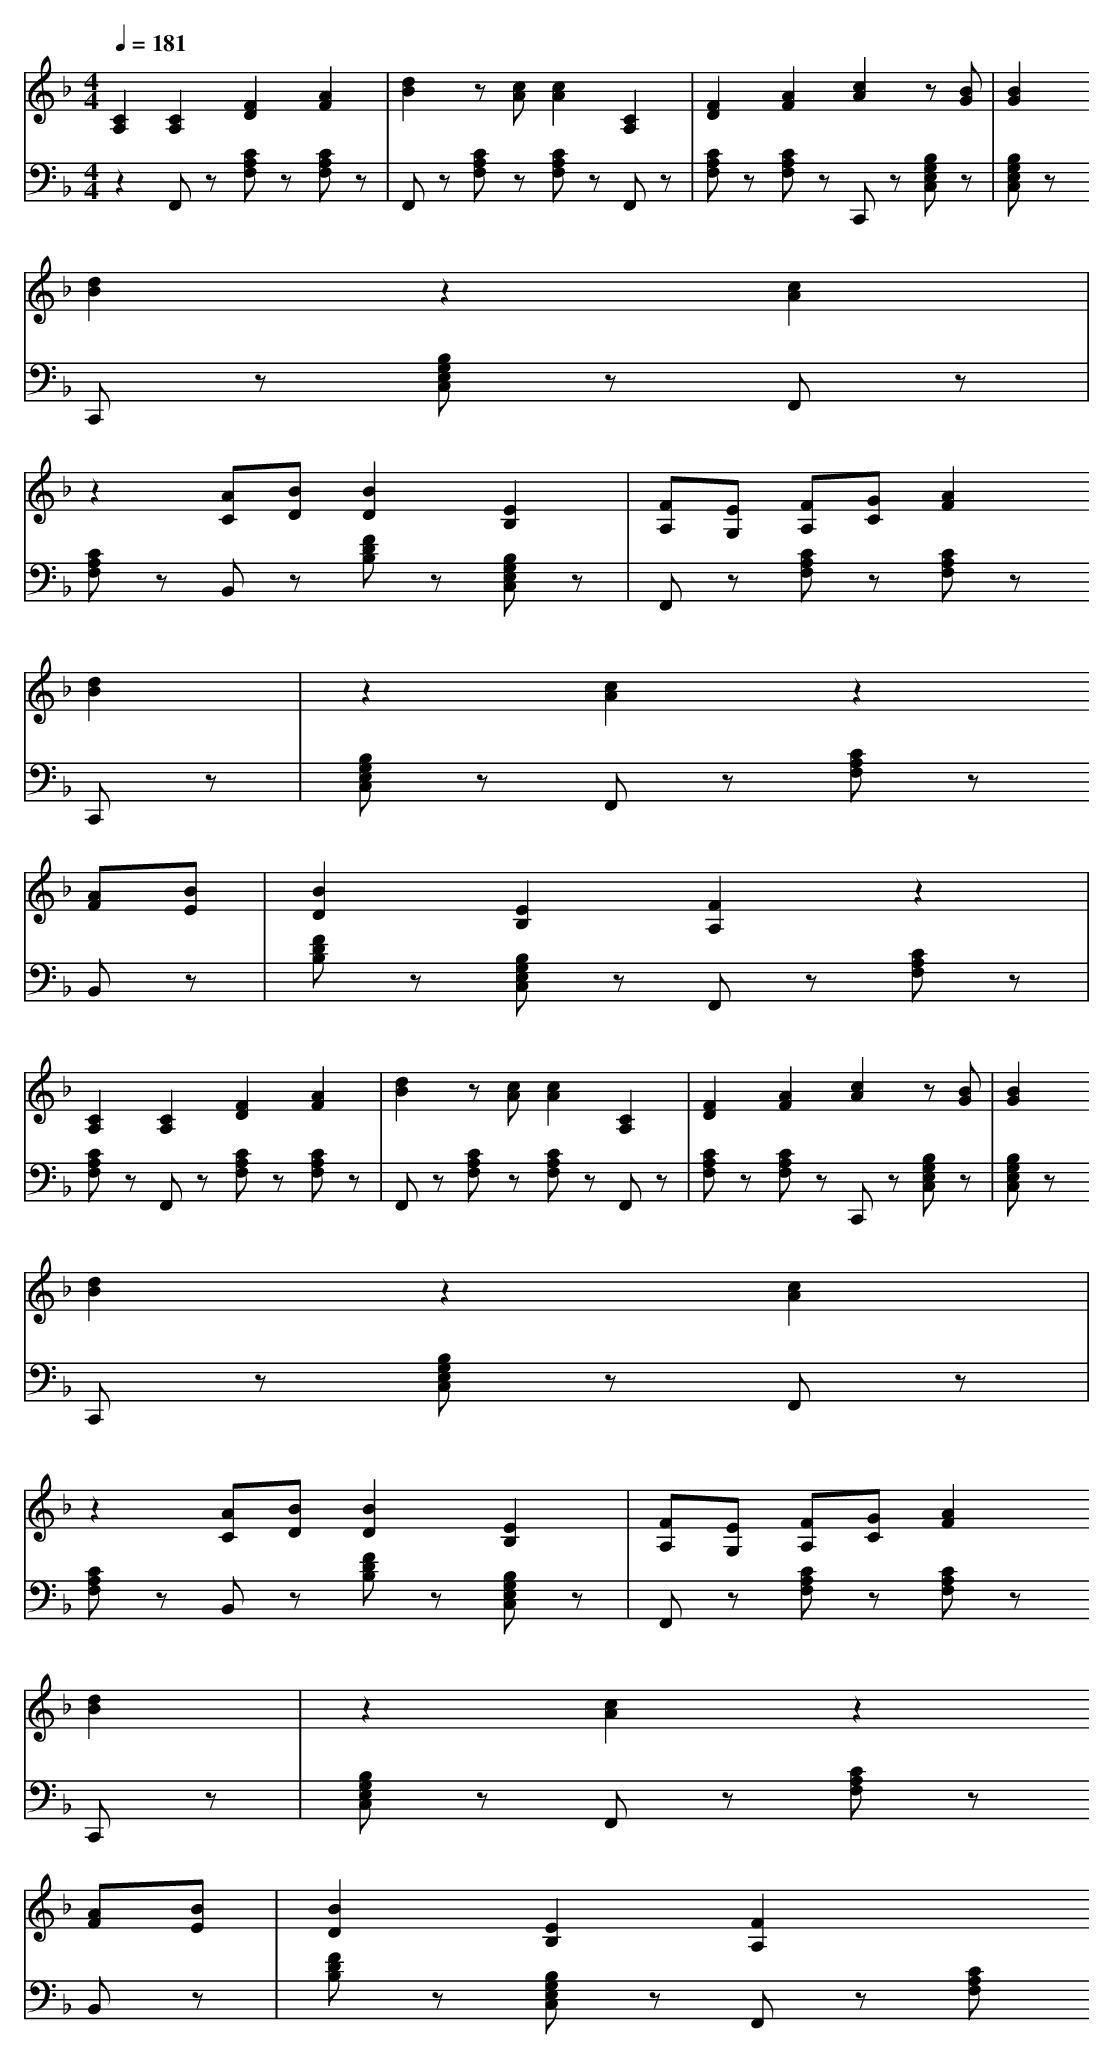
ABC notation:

X:1
T:
M: 4/4
L: 1/8
Q:1/4=181
K:F % 1 flats
V:1
[C2A,2] [C2A,2] [F2D2] [A2F2]|[d2B2] z[cA] [c2A2] [C2A,2]|[F2D2] [A2F2] [c2A2] z[BG]|[B2G2]
[d2B2] z2 [c2A2]|
z2
[AC][BD] [B2D2] [E2B,2]|[FA,][EG,] [FA,][GC] [A2F2]
[d2B2]|z2 [c2A2] z2
[AF][BE]|[B2D2] [E2B,2] [F2A,2] z2|
[C2A,2] [C2A,2] [F2D2] [A2F2]|[d2B2] z[cA] [c2A2] [C2A,2]|[F2D2] [A2F2] [c2A2] z[BG]|[B2G2]
[d2B2] z2 [c2A2]|
z2
[AC][BD] [B2D2] [E2B,2]|[FA,][EG,] [FA,][GC] [A2F2]
[d2B2]|z2 [c2A2] z2
[AF][BE]|[B2D2] [E2B,2] [F2A,2]
V:2
z2 F,,z [CA,F,]z [CA,F,]z|F,,z [CA,F,]z [CA,F,]z F,,z|[CA,F,]z [CA,F,]z C,,z [B,G,E,C,]z|[B,G,E,C,]z
C,,z [B,G,E,C,]z F,,z|
[CA,F,]z
B,,z [FDB,]z [B,G,E,C,]z|F,,z [CA,F,]z [CA,F,]z
C,,z|[B,G,E,C,]z F,,z [CA,F,]z
B,,z|[FDB,]z [B,G,E,C,]z F,,z [CA,F,]z|
[CA,F,]z F,,z [CA,F,]z [CA,F,]z|F,,z [CA,F,]z [CA,F,]z F,,z|[CA,F,]z [CA,F,]z C,,z [B,G,E,C,]z|[B,G,E,C,]z
C,,z [B,G,E,C,]z F,,z|
[CA,F,]z
B,,z [FDB,]z [B,G,E,C,]z|F,,z [CA,F,]z [CA,F,]z
C,,z|[B,G,E,C,]z F,,z [CA,F,]z
B,,z|[FDB,]z [B,G,E,C,]z F,,z [CA,F,]
